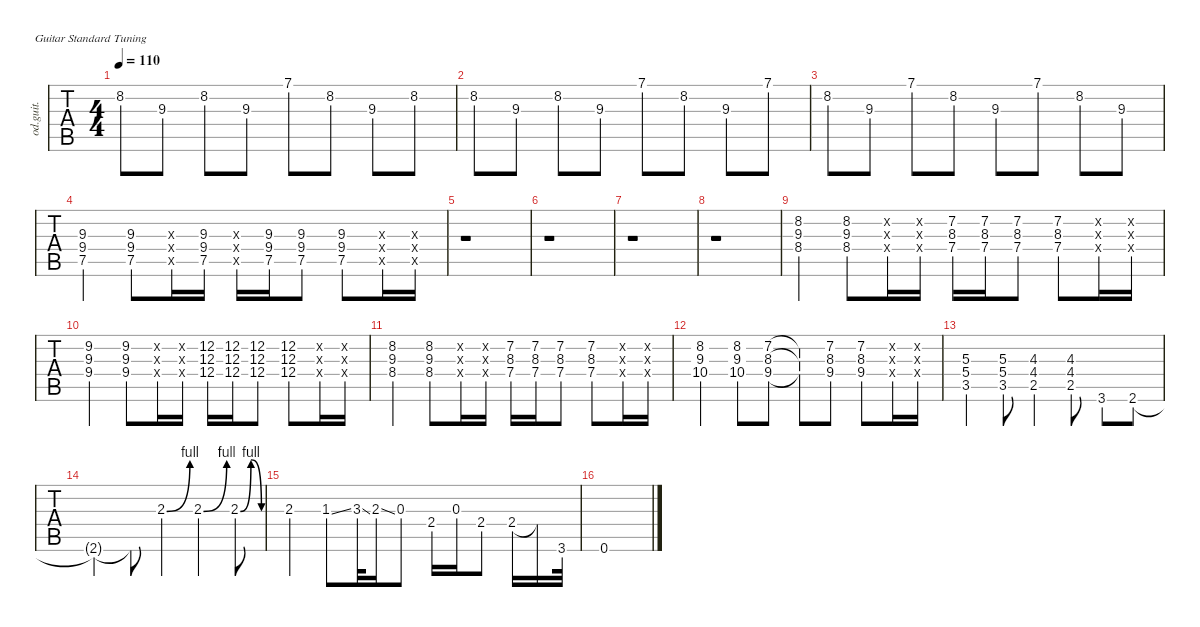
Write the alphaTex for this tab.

\defaultSystemsLayout 4
\hideDynamics
\bracketExtendMode nobrackets
\track ("Overdriven Guitar" "od.guit.") {instrument overdrivenguitar}
\staff {tabs}
\tuning (E4 B3 G3 D3 A2 E2)
\ts (4 4)
\tempo 110
\clef g2
\ks c
8.2.8{dy mf} 9.3.8 8.2.8 9.3.8 7.1.8 8.2.8 9.3.8 8.2.8 |
8.2.8 9.3.8 8.2.8 9.3.8 7.1.8 8.2.8 9.3.8 7.1.8 |
8.2.8 9.3.8 7.1.8 8.2.8 9.3.8 7.1.8 8.2.8 9.3.8 |
(7.5 9.4 9.3).4 (7.5 9.4 9.3).8 (0.3{x} 0.4{x} 0.5{x}).16 (7.5 9.4 9.3).16 (0.3{x} 0.4{x} 0.5{x}).16 (7.5 9.4 9.3).16 (7.5 9.4 9.3).8 (7.5 9.4 9.3).8 (0.5{x} 0.4{x} 0.3{x}).16 (0.5{x} 0.4{x} 0.3{x}).16 |
r.1 |
r.1 |
r.1 |
r.1 |
(8.4{acc #} 9.3 8.2).4 (8.4{acc #} 9.3 8.2).8 (0.3{x} 0.2{x} 0.4{x}).16 (0.3{x} 0.2{x} 0.4{x}).16 (7.4 8.3{acc #} 7.2{acc #}).16 (7.4 8.3{acc #} 7.2{acc #}).16 (7.4 8.3{acc #} 7.2{acc #}).8 (7.4 8.3{acc #} 7.2{acc #}).8 (0.3{x} 0.2{x} 0.4{x}).16 (0.3{x} 0.2{x} 0.4{x}).16 |
(9.4 9.3 9.2{acc #}).4 (9.4 9.3 9.2{acc #}).8 (0.2{x} 0.3{x} 0.4{x}).16 (0.2{x} 0.3{x} 0.4{x}).16 (12.4 12.3 12.2).16 (12.4 12.3 12.2).16 (12.4 12.3 12.2).8 (12.4 12.3 12.2).8 (0.2{x} 0.3{x} 0.4{x}).16 (0.2{x} 0.3{x} 0.4{x}).16 |
(8.4{acc #} 9.3 8.2).4 (8.4{acc #} 9.3 8.2).8 (0.3{x} 0.2{x} 0.4{x}).16 (0.3{x} 0.2{x} 0.4{x}).16 (7.4 8.3{acc #} 7.2{acc #}).16 (7.4 8.3{acc #} 7.2{acc #}).16 (7.4 8.3{acc #} 7.2{acc #}).8 (7.4 8.3{acc #} 7.2{acc #}).8 (0.3{x} 0.2{x} 0.4{x}).16 (0.3{x} 0.2{x} 0.4{x}).16 |
(10.4 9.3 8.2).4 (10.4 9.3 8.2).8 (9.4 8.3{acc #} 7.2{acc #}).8 (9.4{t} 8.3{t acc #} 7.2{t acc #}).8 (9.4 8.3{acc #} 7.2{acc #}).8 (9.4 8.3{acc #} 7.2{acc #}).8 (0.2{x} 0.3{x} 0.4{x}).16 (0.2{x} 0.3{x} 0.4{x}).16 |
(3.5 5.4 5.3).4 (3.5 5.4 5.3).8 (2.5 4.4{acc #} 4.3).4 (2.5 4.4{acc #} 4.3).8 3.6.8 2.6{acc #}.8 |
2.6{t acc #}.4 2.6{t acc #}.8 2.3{be (bend 0 0 15 4)}.4 2.3{be (bend 0 0 15 4)}.4 2.3{be (bendrelease 0 0 10.2 4 20.4 4 30 0)}.8 |
2.3.4 1.3{ss acc #}.8 3.3{ss acc #}.32 2.3{ss}.16 0.3.8 2.4.16 0.3.16 2.4.8 2.4.16 2.4{t}.16 3.6.32 |
0.6.1{dy f}
